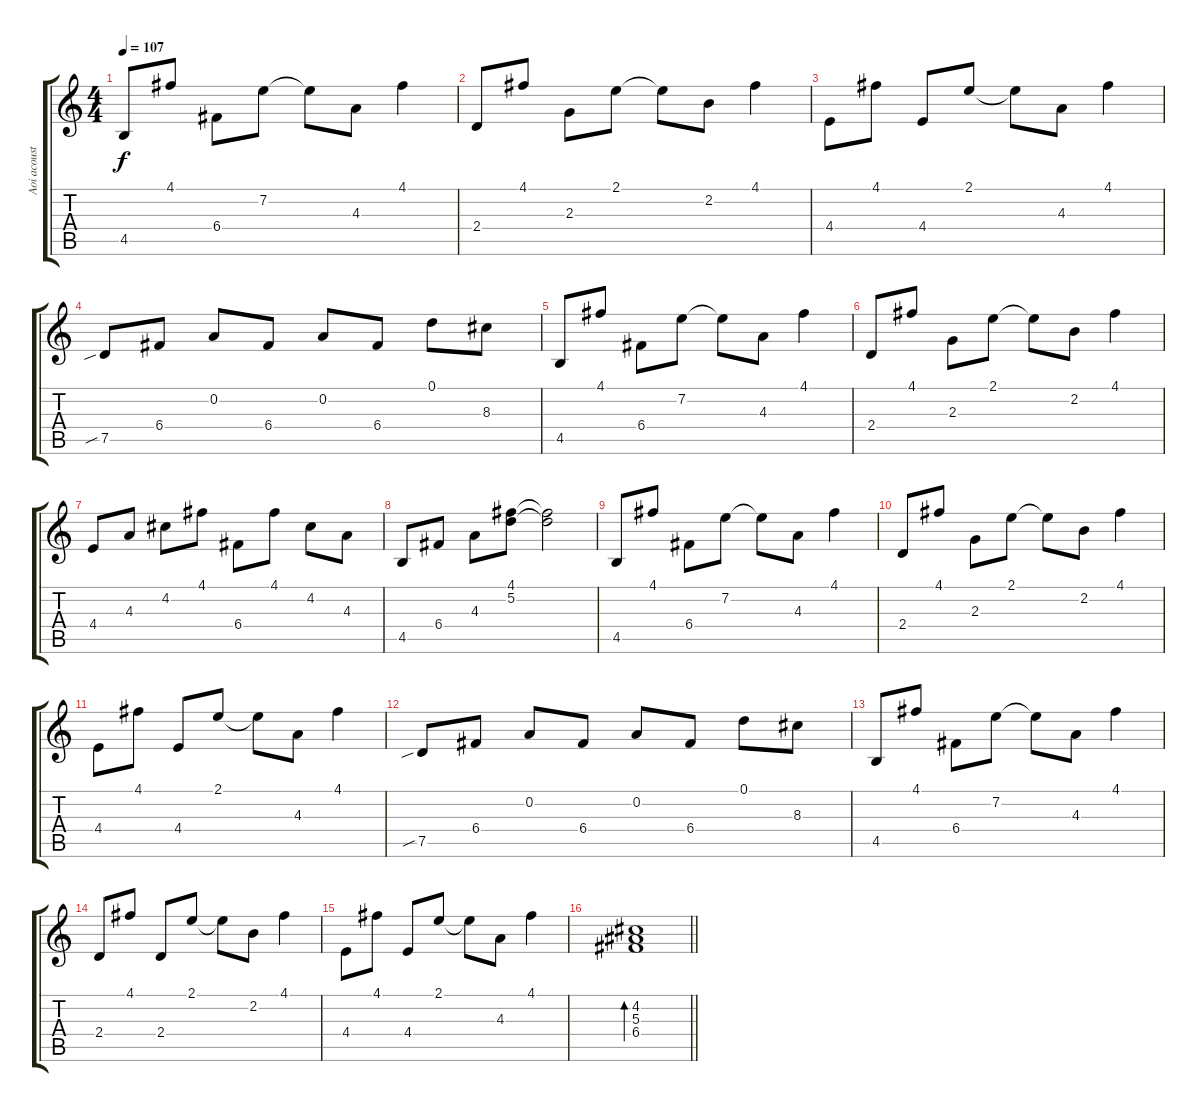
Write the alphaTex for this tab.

\track ("Aoi acoustic" "Aoi acoust") {instrument acousticguitarsteel}
\staff {score tabs}
\tuning (D4 A3 F3 C3 G2 D2) {hide}
\ts (4 4)
\tempo 107
\clef g2
\ks c
4.5.8{dy f} 4.1.8 6.4.8 7.2.8 7.2{t}.8 4.3.8 4.1.4 |
2.4.8 4.1.8 2.3.8 2.1.8 2.1{t}.8 2.2.8 4.1.4 |
4.4.8 4.1.8 4.4.8 2.1.8 2.1{t}.8 4.3.8 4.1.4 |
7.5{sib}.8 6.4.8 0.2.8 6.4.8 0.2.8 6.4.8 0.1.8 8.3.8 |
4.5.8 4.1.8 6.4.8 7.2.8 7.2{t}.8 4.3.8 4.1.4 |
2.4.8 4.1.8 2.3.8 2.1.8 2.1{t}.8 2.2.8 4.1.4 |
4.4.8 4.3.8 4.2.8 4.1.8 6.4.8 4.1.8 4.2.8 4.3.8 |
4.5.8 6.4.8 4.3.8 (4.1 5.2).8 (4.1{t} 5.2{t}).2 |
4.5.8 4.1.8 6.4.8 7.2.8 7.2{t}.8 4.3.8 4.1.4 |
2.4.8 4.1.8 2.3.8 2.1.8 2.1{t}.8 2.2.8 4.1.4 |
4.4.8 4.1.8 4.4.8 2.1.8 2.1{t}.8 4.3.8 4.1.4 |
7.5{sib}.8 6.4.8 0.2.8 6.4.8 0.2.8 6.4.8 0.1.8 8.3.8 |
4.5.8 4.1.8 6.4.8 7.2.8 7.2{t}.8 4.3.8 4.1.4 |
2.4.8 4.1.8 2.4.8 2.1.8 2.1{t}.8 2.2.8 4.1.4 |
4.4.8 4.1.8 4.4.8 2.1.8 2.1{t}.8 4.3.8 4.1.4 |
\barLineRight lightlight
(4.2 5.3 6.4).1{bd 240}
